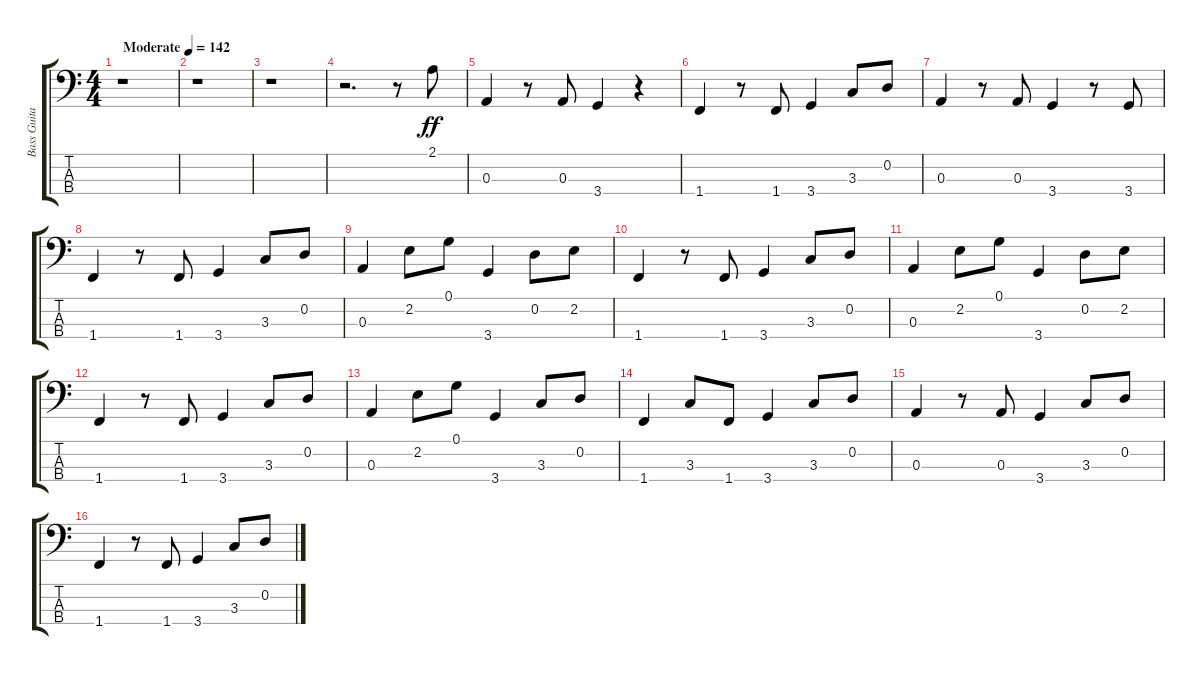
\track ("Bass Guitar" "Bass Guita") {instrument electricbasspick}
\staff {score tabs}
\tuning (G2 D2 A1 E1) {hide}
\ts (4 4)
\tempo (142 "Moderate")
\clef f4
\ks c
r.1{dy ff instrument electricbasspick} |
r.1 |
r.1 |
r.2{d} r.8 2.1.8 |
0.3.4 r.8 0.3.8 3.4.4 r.4 |
1.4.4 r.8 1.4.8 3.4.4 3.3.8 0.2.8 |
0.3.4 r.8 0.3.8 3.4.4 r.8 3.4.8 |
1.4.4 r.8 1.4.8 3.4.4 3.3.8 0.2.8 |
0.3.4 2.2.8 0.1.8 3.4.4 0.2.8 2.2.8 |
1.4.4 r.8 1.4.8 3.4.4 3.3.8 0.2.8 |
0.3.4 2.2.8 0.1.8 3.4.4 0.2.8 2.2.8 |
1.4.4 r.8 1.4.8 3.4.4 3.3.8 0.2.8 |
0.3.4 2.2.8 0.1.8 3.4.4 3.3.8 0.2.8 |
1.4.4 3.3.8 1.4.8 3.4.4 3.3.8 0.2.8 |
0.3.4 r.8 0.3.8 3.4.4 3.3.8 0.2.8 |
1.4.4 r.8 1.4.8 3.4.4 3.3.8 0.2.8
